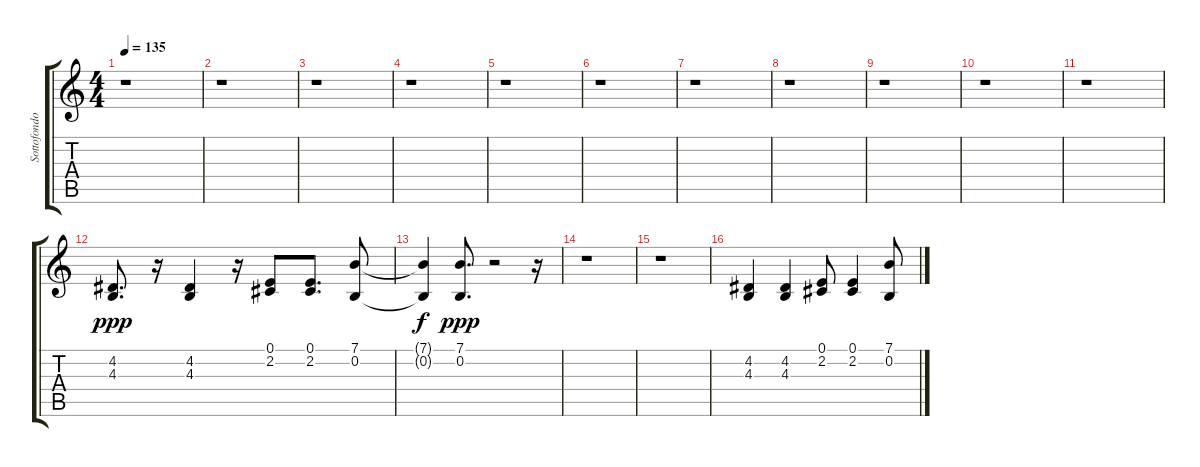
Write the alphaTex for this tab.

\track ("Sottofondo1" "Sottofondo") {instrument choiraahs}
\staff {score tabs}
\tuning (E4 B3 G3 D3 A2 E2) {hide}
\ts (4 4)
\tempo 135
\clef g2
\ks c
r.1{dy ppp} |
r.1 |
r.1 |
r.1 |
r.1 |
r.1 |
r.1 |
r.1 |
r.1 |
r.1 |
r.1 |
(4.2 4.3).8{d} r.16 (4.2 4.3).4 r.16 (0.1 2.2).8 (0.1 2.2).8{d} (7.1 0.2).8 |
(7.1{t} 0.2{t}).4{dy f} (7.1 0.2).8{d dy ppp} r.2 r.16 |
r.1 |
r.1 |
(4.2 4.3).4 (4.2 4.3).4 (0.1 2.2).8 (0.1 2.2).4 (7.1 0.2).8
